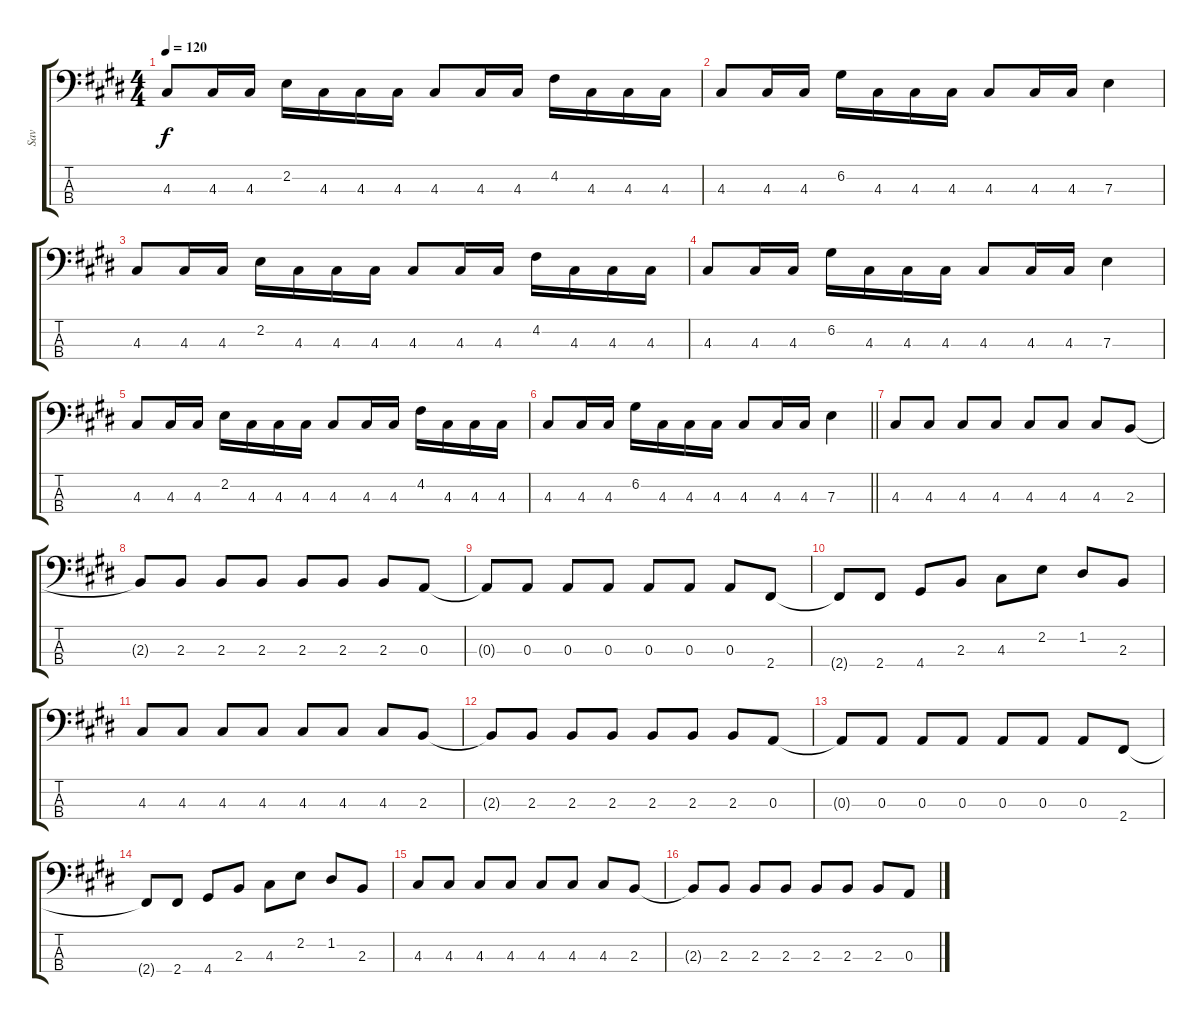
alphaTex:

\track ("Sav" "Sav") {instrument electricbassfinger}
\staff {score tabs}
\tuning (G2 D2 A1 E1) {hide}
\ts (4 4)
\tempo 120
\clef f4
\ks c#minor
4.3.8{dy f} 4.3.16 4.3.16 2.2.16 4.3.16 4.3.16 4.3.16 4.3.8 4.3.16 4.3.16 4.2.16 4.3.16 4.3.16 4.3.16 |
4.3.8 4.3.16 4.3.16 6.2.16 4.3.16 4.3.16 4.3.16 4.3.8 4.3.16 4.3.16 7.3.4 |
4.3.8 4.3.16 4.3.16 2.2.16 4.3.16 4.3.16 4.3.16 4.3.8 4.3.16 4.3.16 4.2.16 4.3.16 4.3.16 4.3.16 |
4.3.8 4.3.16 4.3.16 6.2.16 4.3.16 4.3.16 4.3.16 4.3.8 4.3.16 4.3.16 7.3.4 |
4.3.8 4.3.16 4.3.16 2.2.16 4.3.16 4.3.16 4.3.16 4.3.8 4.3.16 4.3.16 4.2.16 4.3.16 4.3.16 4.3.16 |
\barLineRight lightlight
4.3.8 4.3.16 4.3.16 6.2.16 4.3.16 4.3.16 4.3.16 4.3.8 4.3.16 4.3.16 7.3.4 |
4.3.8 4.3.8 4.3.8 4.3.8 4.3.8 4.3.8 4.3.8 2.3.8 |
2.3{t}.8 2.3.8 2.3.8 2.3.8 2.3.8 2.3.8 2.3.8 0.3.8 |
0.3{t}.8 0.3.8 0.3.8 0.3.8 0.3.8 0.3.8 0.3.8 2.4.8 |
2.4{t}.8 2.4.8 4.4.8 2.3.8 4.3.8 2.2.8 1.2.8 2.3.8 |
4.3.8 4.3.8 4.3.8 4.3.8 4.3.8 4.3.8 4.3.8 2.3.8 |
2.3{t}.8 2.3.8 2.3.8 2.3.8 2.3.8 2.3.8 2.3.8 0.3.8 |
0.3{t}.8 0.3.8 0.3.8 0.3.8 0.3.8 0.3.8 0.3.8 2.4.8 |
2.4{t}.8 2.4.8 4.4.8 2.3.8 4.3.8 2.2.8 1.2.8 2.3.8 |
4.3.8 4.3.8 4.3.8 4.3.8 4.3.8 4.3.8 4.3.8 2.3.8 |
2.3{t}.8 2.3.8 2.3.8 2.3.8 2.3.8 2.3.8 2.3.8 0.3.8
